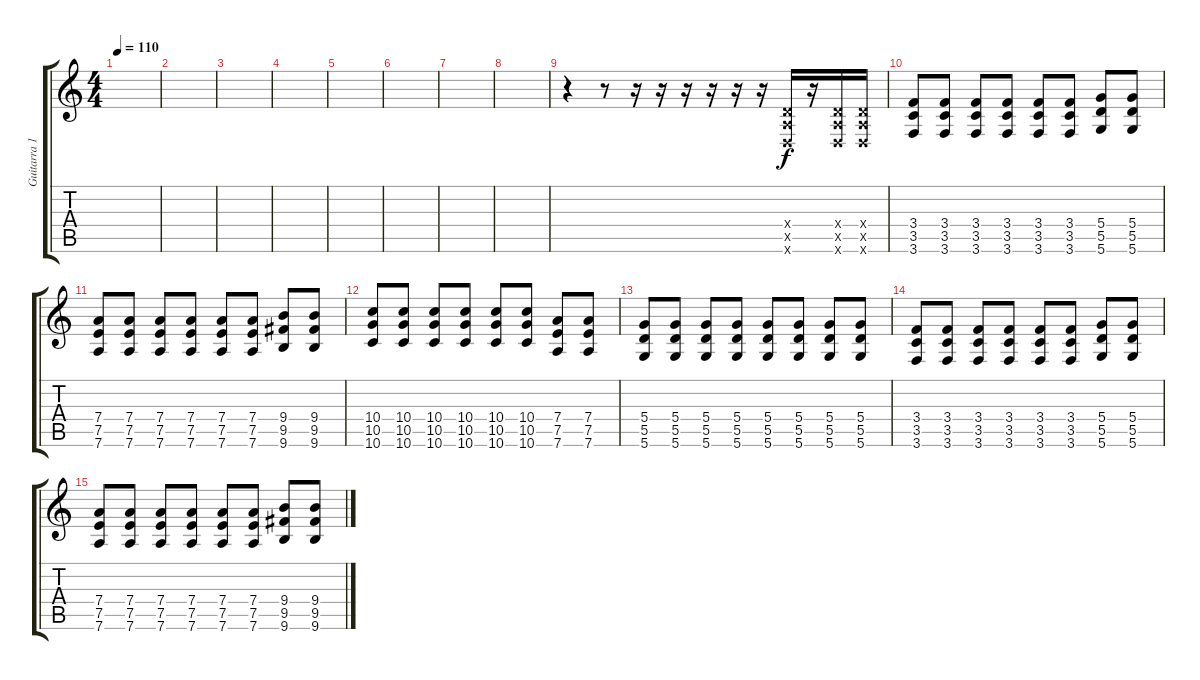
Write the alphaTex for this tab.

\track ("Guitarra 1" "Guitarra 1") {instrument distortionguitar}
\staff {score tabs}
\tuning (E4 B3 G3 D3 A2 D2) {hide}
\ts (4 4)
\tempo 110
\clef g2
\ks c
|
|
|
|
|
|
|
|
r.4 r.8 r.16 r.16 r.16 r.16 r.16 r.16 (0.4{x} 0.5{x} 0.6{x}).16{volume 10} r.16 (0.4{x} 0.5{x} 0.6{x}).16 (0.4{x} 0.5{x} 0.6{x}).16 |
(3.4 3.5 3.6).8 (3.4 3.5 3.6).8 (3.4 3.5 3.6).8 (3.4 3.5 3.6).8 (3.4 3.5 3.6).8 (3.4 3.5 3.6).8 (5.4 5.5 5.6).8 (5.4 5.5 5.6).8 |
(7.4 7.5 7.6).8 (7.4 7.5 7.6).8 (7.4 7.5 7.6).8 (7.4 7.5 7.6).8 (7.4 7.5 7.6).8 (7.4 7.5 7.6).8 (9.4 9.5 9.6).8 (9.4 9.5 9.6).8 |
(10.4 10.5 10.6).8 (10.4 10.5 10.6).8 (10.4 10.5 10.6).8 (10.4 10.5 10.6).8 (10.4 10.5 10.6).8 (10.4 10.5 10.6).8 (7.4 7.5 7.6).8 (7.4 7.5 7.6).8 |
(5.4 5.5 5.6).8 (5.4 5.5 5.6).8 (5.4 5.5 5.6).8 (5.4 5.5 5.6).8 (5.4 5.5 5.6).8 (5.4 5.5 5.6).8 (5.4 5.5 5.6).8 (5.4 5.5 5.6).8 |
(3.4 3.5 3.6).8 (3.4 3.5 3.6).8 (3.4 3.5 3.6).8 (3.4 3.5 3.6).8 (3.4 3.5 3.6).8 (3.4 3.5 3.6).8 (5.4 5.5 5.6).8 (5.4 5.5 5.6).8 |
(7.4 7.5 7.6).8 (7.4 7.5 7.6).8 (7.4 7.5 7.6).8 (7.4 7.5 7.6).8 (7.4 7.5 7.6).8 (7.4 7.5 7.6).8 (9.4 9.5 9.6).8 (9.4 9.5 9.6).8
